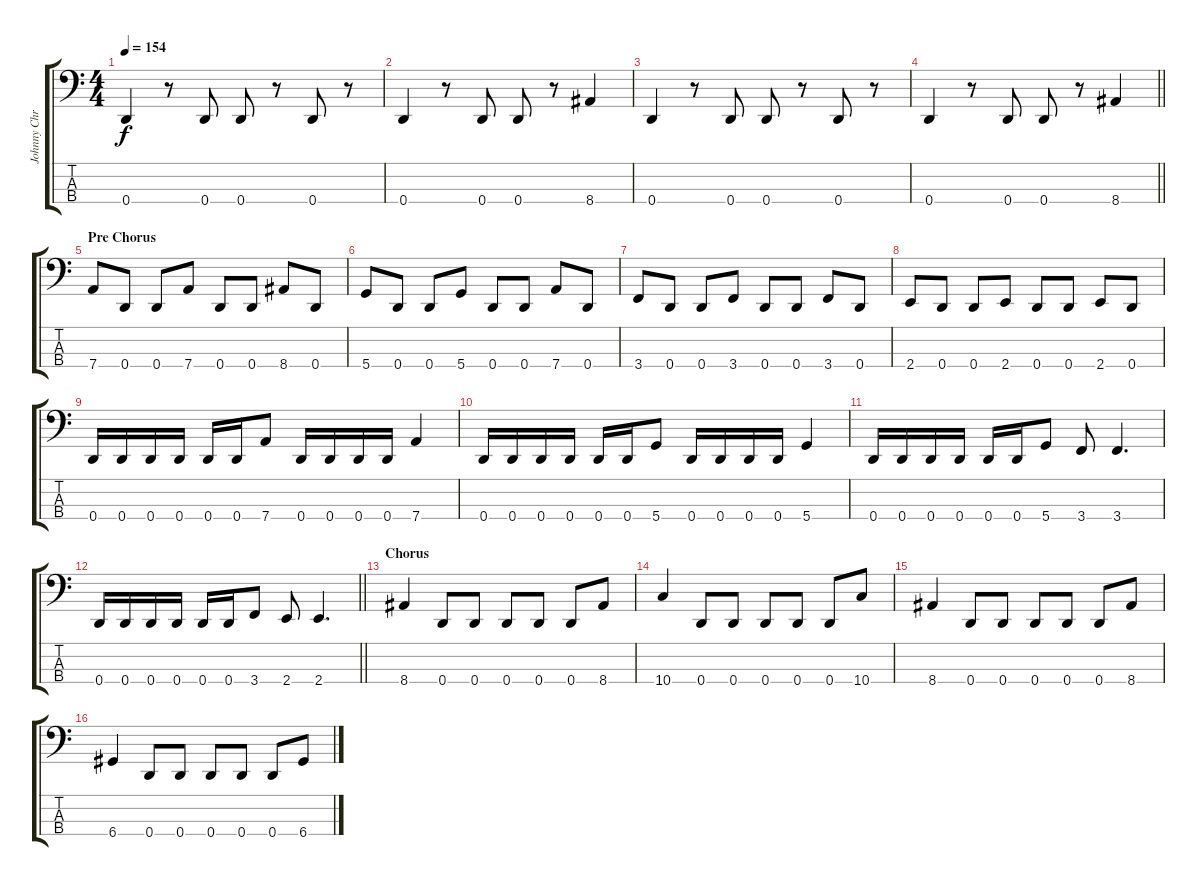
\track ("Johnny Christ" "Johnny Chr") {instrument electricbassfinger}
\staff {score tabs}
\tuning (G2 D2 A1 D1) {hide}
\ts (4 4)
\tempo 154
\clef f4
\ks c
0.4.4{dy f} r.8 0.4.8 0.4.8 r.8 0.4.8 r.8 |
0.4.4 r.8 0.4.8 0.4.8 r.8 8.4.4 |
0.4.4 r.8 0.4.8 0.4.8 r.8 0.4.8 r.8 |
\barLineRight lightlight
0.4.4 r.8 0.4.8 0.4.8 r.8 8.4.4 |
\section ("" "Pre Chorus")
7.4.8 0.4.8 0.4.8 7.4.8 0.4.8 0.4.8 8.4.8 0.4.8 |
5.4.8 0.4.8 0.4.8 5.4.8 0.4.8 0.4.8 7.4.8 0.4.8 |
3.4.8 0.4.8 0.4.8 3.4.8 0.4.8 0.4.8 3.4.8 0.4.8 |
2.4.8 0.4.8 0.4.8 2.4.8 0.4.8 0.4.8 2.4.8 0.4.8 |
0.4.16 0.4.16 0.4.16 0.4.16 0.4.16 0.4.16 7.4.8 0.4.16 0.4.16 0.4.16 0.4.16 7.4.4 |
0.4.16 0.4.16 0.4.16 0.4.16 0.4.16 0.4.16 5.4.8 0.4.16 0.4.16 0.4.16 0.4.16 5.4.4 |
0.4.16 0.4.16 0.4.16 0.4.16 0.4.16 0.4.16 5.4.8 3.4.8 3.4.4{d} |
\barLineRight lightlight
0.4.16 0.4.16 0.4.16 0.4.16 0.4.16 0.4.16 3.4.8 2.4.8 2.4.4{d} |
\section ("" "Chorus")
8.4.4 0.4.8 0.4.8 0.4.8 0.4.8 0.4.8 8.4.8 |
10.4.4 0.4.8 0.4.8 0.4.8 0.4.8 0.4.8 10.4.8 |
8.4.4 0.4.8 0.4.8 0.4.8 0.4.8 0.4.8 8.4.8 |
6.4.4 0.4.8 0.4.8 0.4.8 0.4.8 0.4.8 6.4.8
